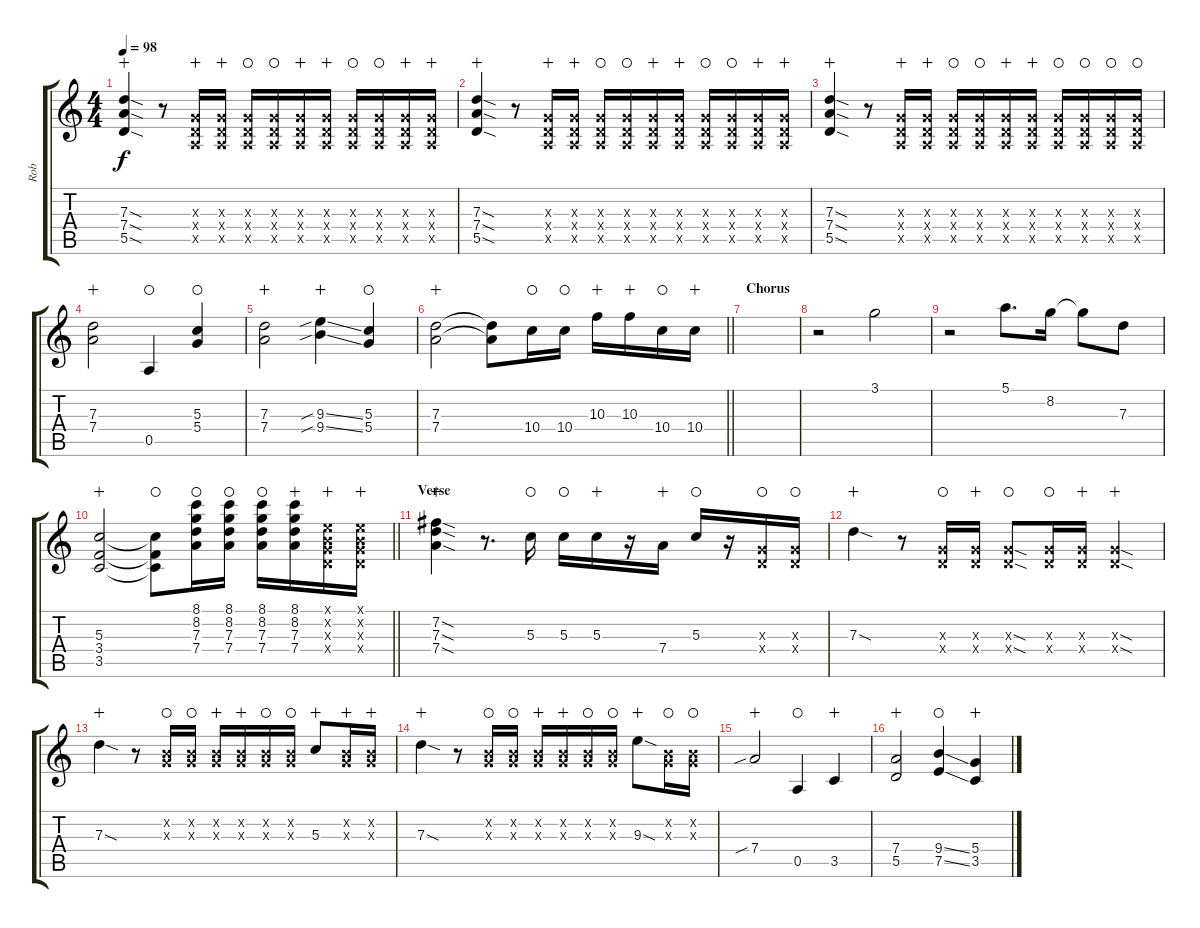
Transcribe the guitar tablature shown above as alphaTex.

\track ("Rob" "Rob") {instrument overdrivenguitar}
\staff {score tabs}
\tuning (E4 B3 G3 D3 A2 D2) {hide}
\ts (4 4)
\tempo 98
\clef g2
\ks c
(7.3{sod} 7.4{sod} 5.5{sod}).4{dy f wahc} r.8 (0.3{x} 0.4{x} 0.5{x}).16{wahc} (0.3{x} 0.4{x} 0.5{x}).16{wahc} (0.3{x} 0.4{x} 0.5{x}).16{waho} (0.3{x} 0.4{x} 0.5{x}).16{waho} (0.3{x} 0.4{x} 0.5{x}).16{wahc} (0.3{x} 0.4{x} 0.5{x}).16{wahc} (0.3{x} 0.4{x} 0.5{x}).16{waho} (0.3{x} 0.4{x} 0.5{x}).16{waho} (0.3{x} 0.4{x} 0.5{x}).16{wahc} (0.3{x} 0.4{x} 0.5{x}).16{wahc} |
(7.3{sod} 7.4{sod} 5.5{sod}).4{wahc} r.8 (0.3{x} 0.4{x} 0.5{x}).16{wahc} (0.3{x} 0.4{x} 0.5{x}).16{wahc} (0.3{x} 0.4{x} 0.5{x}).16{waho} (0.3{x} 0.4{x} 0.5{x}).16{waho} (0.3{x} 0.4{x} 0.5{x}).16{wahc} (0.3{x} 0.4{x} 0.5{x}).16{wahc} (0.3{x} 0.4{x} 0.5{x}).16{waho} (0.3{x} 0.4{x} 0.5{x}).16{waho} (0.3{x} 0.4{x} 0.5{x}).16{wahc} (0.3{x} 0.4{x} 0.5{x}).16{wahc} |
(7.3{sod} 7.4{sod} 5.5{sod}).4{wahc} r.8 (0.3{x} 0.4{x} 0.5{x}).16{wahc} (0.3{x} 0.4{x} 0.5{x}).16{wahc} (0.3{x} 0.4{x} 0.5{x}).16{waho} (0.3{x} 0.4{x} 0.5{x}).16{waho} (0.3{x} 0.4{x} 0.5{x}).16{wahc} (0.3{x} 0.4{x} 0.5{x}).16{wahc} (0.3{x} 0.4{x} 0.5{x}).16{waho} (0.3{x} 0.4{x} 0.5{x}).16{waho} (0.3{x} 0.4{x} 0.5{x}).16{waho} (0.3{x} 0.4{x} 0.5{x}).16{waho} |
(7.3 7.4).2{wahc} 0.5.4{waho} (5.3 5.4).4{waho} |
(7.3 7.4).2{wahc} (9.3{sib ss} 9.4{sib ss}).4{wahc} (5.3 5.4).4{waho} |
\barLineRight lightlight
(7.3 7.4).2{wahc} (7.3{t} 7.4{t}).8 10.4.16{waho} 10.4.16{waho} 10.3.16{wahc} 10.3.16{wahc} 10.4.16{waho} 10.4.16{wahc} |
\section ("" "Chorus")
|
r.2 3.1.2 |
r.2 5.1.8{d} 8.2.16 8.2{t}.8 7.3.8 |
\barLineRight lightlight
(5.3 3.4 3.5).2{wahc} (5.3{t} 3.4{t} 3.5{t}).8{waho} (8.1 8.2 7.3 7.4).16{waho} (8.1 8.2 7.3 7.4).16{waho} (8.1 8.2 7.3 7.4).16{waho} (8.1 8.2 7.3 7.4).16{wahc} (0.1{x} 0.2{x} 0.3{x} 0.4{x}).16{wahc} (0.1{x} 0.2{x} 0.3{x} 0.4{x}).16{wahc} |
\section ("" "Verse")
(7.2{sod} 7.3{sod} 7.4{sod}).4{wahc} r.8{d} 5.3.16{waho} 5.3.16{waho} 5.3.16{wahc} r.16 7.4.16{wahc} 5.3.16{waho} r.16 (0.3{x} 0.4{x}).16{waho} (0.3{x} 0.4{x}).16{waho} |
7.3{sod}.4{wahc} r.8 (0.3{x} 0.4{x}).16{waho} (0.3{x} 0.4{x}).16{wahc} (0.3{sod x} 0.4{sod x}).8{waho} (0.3{x} 0.4{x}).16{waho} (0.3{x} 0.4{x}).16{wahc} (0.3{sod x} 0.4{sod x}).4{wahc} |
7.3{sod}.4{wahc} r.8 (0.2{x} 0.3{x}).16{waho} (0.2{x} 0.3{x}).16{waho} (0.2{x} 0.3{x}).16{wahc} (0.2{x} 0.3{x}).16{wahc} (0.2{x} 0.3{x}).16{waho} (0.2{x} 0.3{x}).16{waho} 5.3.8{wahc} (0.2{x} 0.3{x}).16{wahc} (0.2{x} 0.3{x}).16{wahc} |
7.3{sod}.4{wahc} r.8 (0.2{x} 0.3{x}).16{waho} (0.2{x} 0.3{x}).16{waho} (0.2{x} 0.3{x}).16{wahc} (0.2{x} 0.3{x}).16{wahc} (0.2{x} 0.3{x}).16{waho} (0.2{x} 0.3{x}).16{waho} 9.3{sod}.8{wahc} (0.2{x} 0.3{x}).16{waho} (0.2{x} 0.3{x}).16{waho} |
7.4{sib}.2{wahc} 0.5.4{waho} 3.5.4{wahc} |
(7.4 5.5).2{wahc} (9.4{ss} 7.5{ss}).4{waho} (5.4 3.5).4{wahc}
